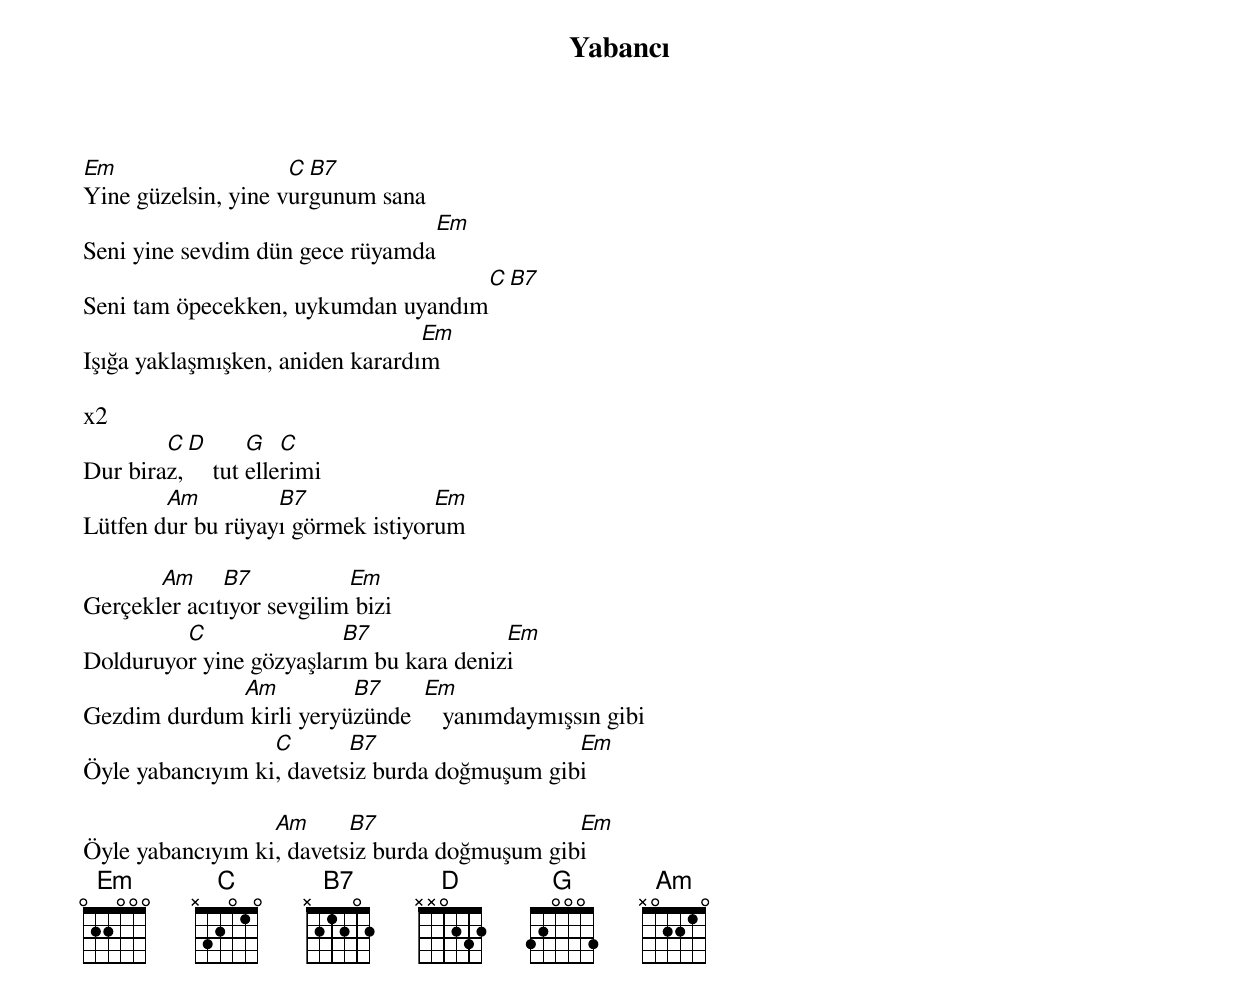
{title: Yabancı}
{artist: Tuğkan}

Em                   C B7
Yine güzelsin, yine vurgunum sana
                                  Em
Seni yine sevdim dün gece rüyamda
                                       C  B7
Seni tam öpecekken, uykumdan uyandım
                                  Em
Işığa yaklaşmışken, aniden karardım

x2
        C D       G   C
Dur biraz,    tut ellerimi
        Am         B7              Em
Lütfen dur bu rüyayı görmek istiyorum

       Am     B7           Em
Gerçekler acıtıyor sevgilim bizi
         C               B7              Em
Dolduruyor yine gözyaşlarım bu kara denizi
             Am          B7     Em
Gezdim durdum kirli yeryüzünde     yanımdaymışsın gibi
                  C       B7                   Em
Öyle yabancıyım ki, davetsiz burda doğmuşum gibi

                  Am      B7                   Em
Öyle yabancıyım ki, davetsiz burda doğmuşum gibi
